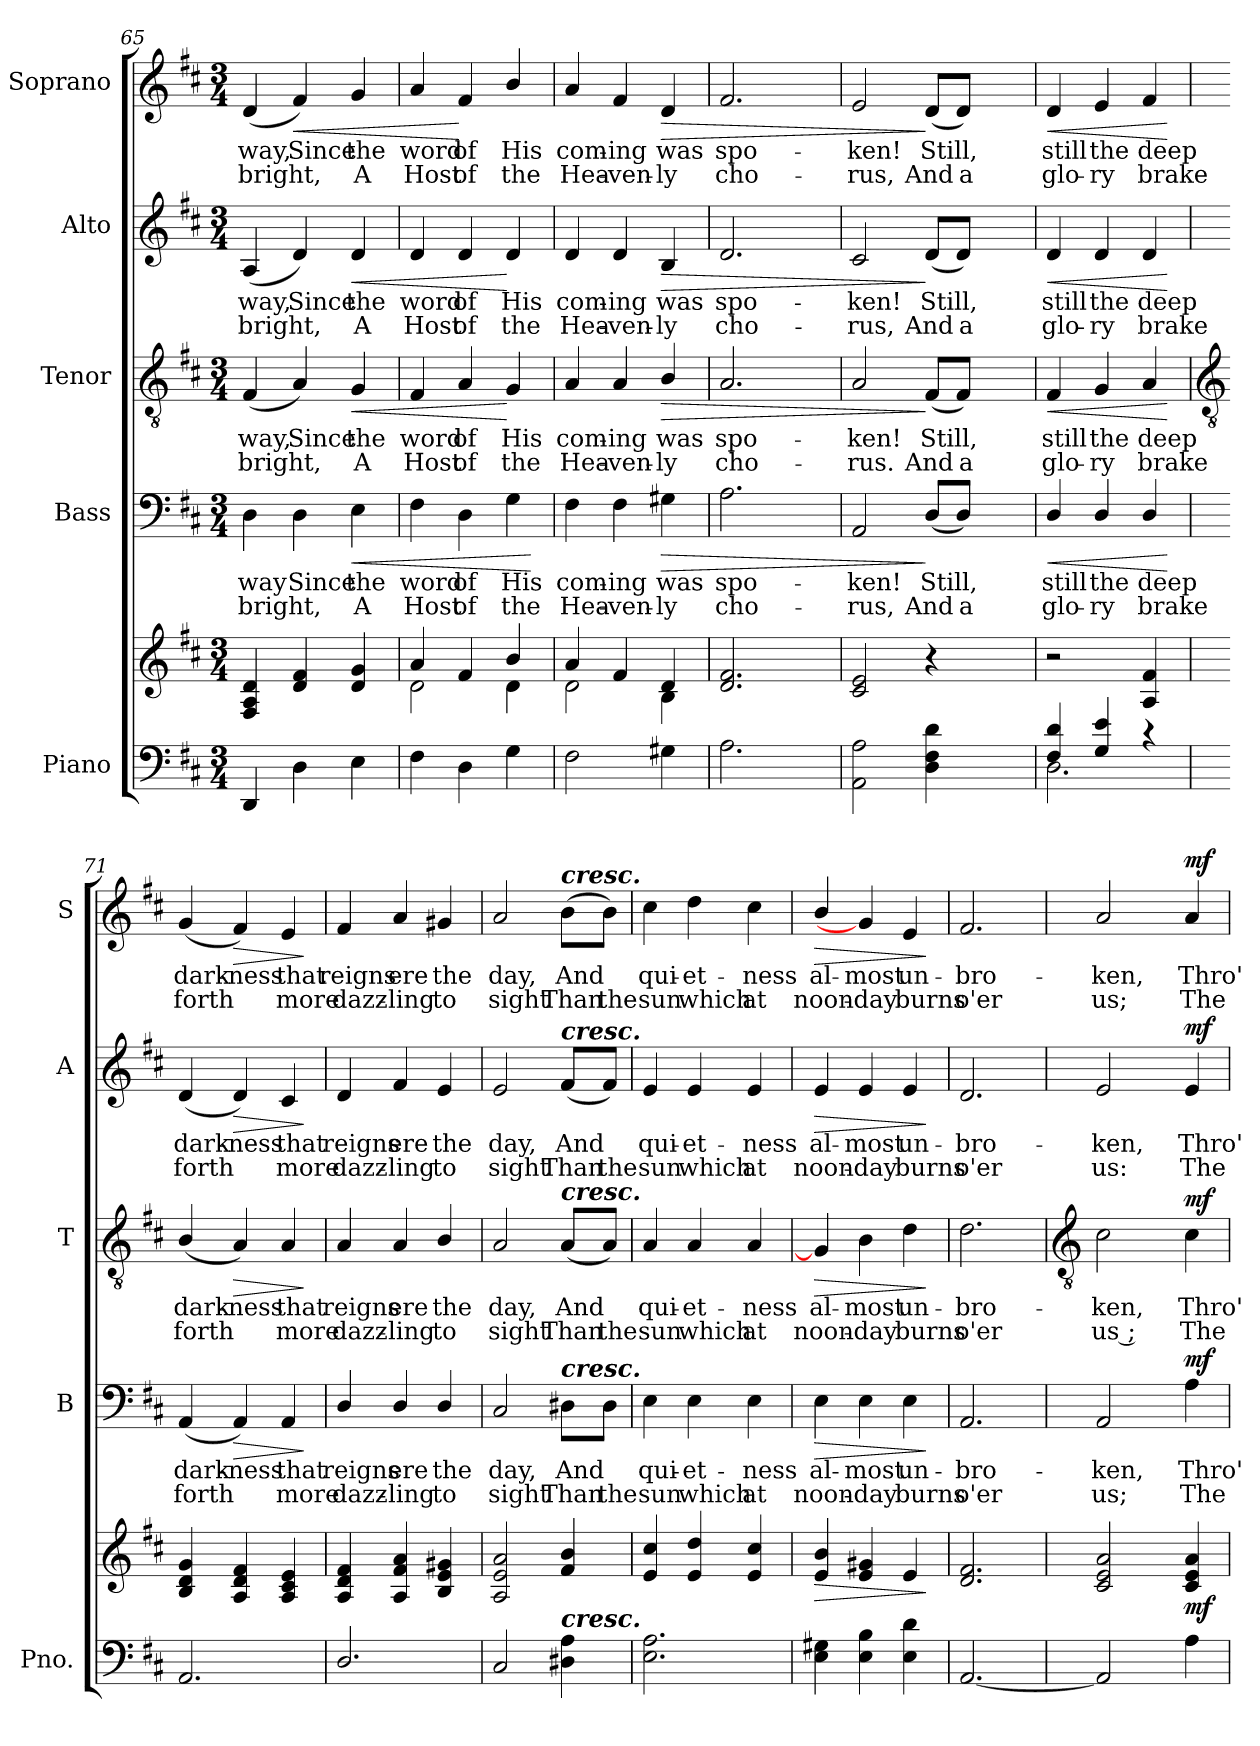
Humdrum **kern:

**kern	**kern	**dynam	**kern	**text	**text	**dynam	**kern	**text	**text	**dynam	**kern	**text	**text	**dynam	**kern	**text	**text	**dynam
*part5	*part5	*part5	*part4	*part4	*part4	*part4	*part3	*part3	*part3	*part3	*part2	*part2	*part2	*part2	*part1	*part1	*part1	*part1
*staff6	*staff5	*staff5/6	*staff4	*staff4	*staff4	*staff4	*staff3	*staff3	*staff3	*staff3	*staff2	*staff2	*staff2	*staff2	*staff1	*staff1	*staff1	*staff1
*I"Piano	*	*	*I"Bass	*	*	*	*I"Tenor	*	*	*	*I"Alto	*	*	*	*I"Soprano	*	*	*
*I'Pno.	*	*	*I'B	*	*	*	*I'T	*	*	*	*I'A	*	*	*	*I'S	*	*	*
*clefF4	*clefG2	*	*clefF4	*	*	*	*clefGv2	*	*	*	*clefG2	*	*	*	*clefG2	*	*	*
*k[f#c#]	*k[f#c#]	*	*k[f#c#]	*	*	*	*k[f#c#]	*	*	*	*k[f#c#]	*	*	*	*k[f#c#]	*	*	*
*D:	*D:	*	*D:	*	*	*	*D:	*	*	*	*D:	*	*	*	*D:	*	*	*
*M3/4	*M3/4	*	*M3/4	*	*	*	*M3/4	*	*	*	*M3/4	*	*	*	*M3/4	*	*	*
=65	=65	=65	=65	=65	=65	=65	=65	=65	=65	=65	=65	=65	=65	=65	=65	=65	=65	=65
*^	*^	*	*	*	*	*	*	*	*	*	*	*	*	*	*	*	*	*
!	!	!	!LO:N:vis=1	!	!	!LO:LY:b	!LO:LY:b	!	!	!LO:LY:b	!LO:LY:b	!	!	!LO:LY:b	!LO:LY:b	!	!	!LO:LY:b	!LO:LY:b	!
4DD	2.ryy	4F#/ 4A/ 4d/	2.ryy	.	4D	way	bright,	.	(<4F#	way,	bright,	.	(<4A	way,	bright,	.	(<4d	way,	bright,	.
!	!	!	!	!	!	!LO:LY:b	!	!	!	!LO:LY:b	!	!	!	!LO:LY:b	!	!	!	!LO:LY:b	!	!LO:HP:b
4D\	.	4d 4f#	.	.	4D	Since	.	.	4A)	Since	.	.	4d)	Since	.	.	4f#)	Since	.	<
!	!	!	!	!	!	!LO:LY:b	!LO:LY:b	!LO:HP:b	!	!LO:LY:b	!LO:LY:b	!LO:HP:b	!	!LO:LY:b	!LO:LY:b	!LO:HP:b	!	!LO:LY:b	!LO:LY:b	!
4E\	.	4d 4g	.	.	4E	the	A	<	4G	the	A	<	4d	the	A	<	4g	the	A	.
=66	=66	=66	=66	=66	=66	=66	=66	=66	=66	=66	=66	=66	=66	=66	=66	=66	=66	=66	=66	=66
!	!	!	!	!	!	!LO:LY:b	!LO:LY:b	!	!	!LO:LY:b	!LO:LY:b	!	!	!LO:LY:b	!LO:LY:b	!	!	!LO:LY:b	!LO:LY:b	!
4F#\	2.ryy	4a	2d\	.	4F#	word	Host	.	4F#	word	Host	.	4d	word	Host	.	4a	word	Host	.
!	!	!	!	!	!	!LO:LY:b	!LO:LY:b	!	!	!LO:LY:b	!LO:LY:b	!	!	!LO:LY:b	!LO:LY:b	!	!	!LO:LY:b	!LO:LY:b	!
4D\	.	4f#	.	.	4D	of	of	.	4A	of	of	.	4d	of	of	.	4f#	of	of	[
!	!	!	!	!	!	!LO:LY:b	!LO:LY:b	!	!	!LO:LY:b	!LO:LY:b	!	!	!LO:LY:b	!LO:LY:b	!	!	!LO:LY:b	!LO:LY:b	!
4G\	.	4b/	4d\	.	4G	His	the	.	4G	His	the	[	4d	His	the	[	4b/	His	the	.
*v	*v	*	*	*	*	*	*	*	*	*	*	*	*	*	*	*	*	*	*	*
*	*v	*v	*	*	*	*	*	*	*	*	*	*	*	*	*	*	*	*	*
.	.	.	.	.	.	[	.	.	.	.	.	.	.	.	.	.	.	.
=67	=67	=67	=67	=67	=67	=67	=67	=67	=67	=67	=67	=67	=67	=67	=67	=67	=67	=67
*^	*^	*	*	*	*	*	*	*	*	*	*	*	*	*	*	*	*	*
!	!	!	!	!	!	!LO:LY:b	!LO:LY:b	!	!	!LO:LY:b	!LO:LY:b	!	!	!LO:LY:b	!LO:LY:b	!	!	!LO:LY:b	!LO:LY:b	!
2F#\	2.ryy	4a	2d\	.	4F#	com-	-Hea-	.	4A	com-	-Hea-	.	4d	com-	-Hea-	.	4a	com-	-Hea-	.
!	!	!	!	!	!	!LO:LY:b	!LO:LY:b	!	!	!LO:LY:b	!LO:LY:b	!	!	!LO:LY:b	!LO:LY:b	!	!	!LO:LY:b	!LO:LY:b	!
.	.	4f#	.	.	4F#	-ing	ven-	.	4A	-ing	ven-	.	4d	-ing	ven-	.	4f#	-ing	ven-	.
!	!	!	!	!	!	!LO:LY:b	!LO:LY:b	!LO:HP:b	!	!LO:LY:b	!LO:LY:b	!LO:HP:b	!	!LO:LY:b	!LO:LY:b	!LO:HP:b	!	!LO:LY:b	!LO:LY:b	!LO:HP:b
4G#X\	.	4d	4B\	.	4G#X	-was	ly	>	4B/	-was	ly	>	4B	-was	ly	>	4d	-was	ly	>
=68	=68	=68	=68	=68	=68	=68	=68	=68	=68	=68	=68	=68	=68	=68	=68	=68	=68	=68	=68	=68
!	!	!	!	!	!	!LO:LY:b	!LO:LY:b	!	!	!LO:LY:b	!LO:LY:b	!	!	!LO:LY:b	!LO:LY:b	!	!	!LO:LY:b	!LO:LY:b	!
2.A\	2.ryy	2.d 2.f#	2ryy	.	2.A	spo-	-cho-	.	2.A	spo-	-cho-	.	2.d	spo-	-cho-	.	2.f#	spo-	-cho-	.
.	.	.	4ryy	.	.	.	.	.	.	.	.	.	.	.	.	.	.	.	.	.
=69	=69	=69	=69	=69	=69	=69	=69	=69	=69	=69	=69	=69	=69	=69	=69	=69	=69	=69	=69	=69
!	!	!	!	!	!	!LO:LY:b	!LO:LY:b	!	!	!LO:LY:b	!LO:LY:b	!	!	!LO:LY:b	!LO:LY:b	!	!	!LO:LY:b	!LO:LY:b	!
2AA 2A	2.ryy	2c# 2e	2ryy	.	2AA	-ken!	rus,	.	2A	-ken!	rus.	.	2c#	-ken!	rus,	.	2e	-ken!	rus,	.
!	!	!	!	!	!	!LO:LY:b	!LO:LY:b	!	!	!LO:LY:b	!LO:LY:b	!	!	!LO:LY:b	!LO:LY:b	!	!	!LO:LY:b	!LO:LY:b	!
4D 4F# 4d	.	4r	4ryy	.	(<8D/L	Still,	And	]	(<8F#/L	Still,	And	]	(<8d/L	Still,	And	]	(<8d/L	Still,	And	]
!	!	!	!	!	!	!	!LO:LY:b	!	!	!	!LO:LY:b	!	!	!	!LO:LY:b	!	!	!	!LO:LY:b	!
.	.	.	.	.	8D/J)	.	a	.	8F#/J)	.	a	.	8d/J)	.	a	.	8d/J)	.	a	.
4ryy	4ryy	4ryy	4ryy	.	4ryy	.	.	.	4ryy	.	.	.	4ryy	.	.	.	4ryy	.	.	.
=70	=70	=70	=70	=70	=70	=70	=70	=70	=70	=70	=70	=70	=70	=70	=70	=70	=70	=70	=70	=70
!	!	!	!	!	!	!LO:LY:b	!LO:LY:b	!LO:HP:b	!	!LO:LY:b	!LO:LY:b	!LO:HP:b	!	!LO:LY:b	!LO:LY:b	!LO:HP:b	!	!LO:LY:b	!LO:LY:b	!LO:HP:b
4F#/ 4d/	2.D\	2r	4ryy	.	4D/	still	glo-	<	4F#	still	glo-	<	4d	still	glo-	<	4d	still	glo-	<
!	!	!	!	!	!	!LO:LY:b	!LO:LY:b	!	!	!LO:LY:b	!LO:LY:b	!	!	!LO:LY:b	!LO:LY:b	!	!	!LO:LY:b	!LO:LY:b	!
4G/ 4e/	.	.	4ryy	.	4D/	-the	ry	.	4G	-the	ry	.	4d	-the	ry	.	4e	-the	ry	.
!	!	!	!	!	!	!LO:LY:b	!LO:LY:b	!	!	!LO:LY:b	!LO:LY:b	!	!	!LO:LY:b	!LO:LY:b	!	!	!LO:LY:b	!LO:LY:b	!
4r	.	4A 4f#	4ryy	.	4D/	deep	brake	.	4A	deep	brake	.	4d	deep	brake	.	4f#	deep	brake	.
*v	*v	*	*	*	*	*	*	*	*	*	*	*	*	*	*	*	*	*	*	*
*	*v	*v	*	*	*	*	*	*	*	*	*	*	*	*	*	*	*	*	*
.	.	.	.	.	.	[	.	.	.	[	.	.	.	[	.	.	.	[
!!LO:LB:g=z
=71	=71	=71	=71	=71	=71	=71	=71	=71	=71	=71	=71	=71	=71	=71	=71	=71	=71	=71
*	*	*	*	*	*	*	*clefGv2	*	*	*	*	*	*	*	*	*	*	*
!	!	!	!	!LO:LY:b	!LO:LY:b	!	!	!LO:LY:b	!LO:LY:b	!	!	!LO:LY:b	!LO:LY:b	!	!	!LO:LY:b	!LO:LY:b	!
2.AA	4B 4d 4g	.	(<4AA	dark-	-forth	.	(<4B/	dark-	-forth	.	(<4d	dark-	-forth	.	(<4g	dark-	-forth	.
!	!	!	!	!LO:LY:b	!	!LO:HP:b	!	!LO:LY:b	!	!LO:HP:b	!	!LO:LY:b	!	!LO:HP:b	!	!LO:LY:b	!	!LO:HP:b
.	4A 4d 4f#	.	4AA)	ness	.	>	4A)	ness	.	>	4d)	ness	.	>	4f#)	ness	.	>
!	!	!	!	!LO:LY:b	!LO:LY:b	!	!	!LO:LY:b	!LO:LY:b	!	!	!LO:LY:b	!LO:LY:b	!	!	!LO:LY:b	!LO:LY:b	!
.	4A 4c# 4e	.	4AA	that	more	.	4A	that	more	.	4c#	that	more	.	4e	that	more	.
.	.	.	.	.	.	]	.	.	.	]	.	.	.	]	.	.	.	]
=72	=72	=72	=72	=72	=72	=72	=72	=72	=72	=72	=72	=72	=72	=72	=72	=72	=72	=72
!	!	!	!	!LO:LY:b	!LO:LY:b	!	!	!LO:LY:b	!LO:LY:b	!	!	!LO:LY:b	!LO:LY:b	!	!	!LO:LY:b	!LO:LY:b	!
2.D/	4A 4d 4f#	.	4D/	reigns	dazz-	.	4A	reigns	dazz-	.	4d	reigns	dazz-	.	4f#	reigns	dazz-	.
!	!	!	!	!LO:LY:b	!LO:LY:b	!	!	!LO:LY:b	!LO:LY:b	!	!	!LO:LY:b	!LO:LY:b	!	!	!LO:LY:b	!LO:LY:b	!
.	4A 4f# 4a	.	4D/	-ere	ling	.	4A	-ere	ling	.	4f#	-ere	ling	.	4a	-ere	ling	.
!	!	!	!	!LO:LY:b	!LO:LY:b	!	!	!LO:LY:b	!LO:LY:b	!	!	!LO:LY:b	!LO:LY:b	!	!	!LO:LY:b	!LO:LY:b	!
.	4B 4e 4g#X	.	4D/	the	to	.	4B/	the	to	.	4e	the	to	.	4g#X	the	to	.
=73	=73	=73	=73	=73	=73	=73	=73	=73	=73	=73	=73	=73	=73	=73	=73	=73	=73	=73
!	!	!	!	!LO:LY:b	!LO:LY:b	!	!	!LO:LY:b	!LO:LY:b	!	!	!LO:LY:b	!LO:LY:b	!	!	!LO:LY:b	!LO:LY:b	!
2C#	2A 2e 2a	.	2C#	day,	sight	.	2A	day,	sight	.	2e	day,	sight	.	2a	day,	sight	.
!	!	!	!	!	!	!	!	!	!	!	!	!	!	!	!LO:TX:a:Bi:t=cresc.	!	!	!
!	!	!	!	!	!	!	!	!	!	!	!LO:TX:a:Bi:t=cresc.	!	!	!	!	!	!	!
!	!	!	!	!	!	!	!LO:TX:a:Bi:t=cresc.	!	!	!	!	!	!	!	!	!	!	!
!	!	!	!LO:TX:a:Bi:t=cresc.	!	!	!	!	!	!	!	!	!	!	!	!	!	!	!
!LO:TX:a:Bi:t=cresc.	!	!	!	!	!	!	!	!	!	!	!	!	!	!	!	!	!	!
!	!	!	!	!LO:LY:b	!LO:LY:b	!	!	!LO:LY:b	!LO:LY:b	!	!	!LO:LY:b	!LO:LY:b	!	!	!LO:LY:b	!LO:LY:b	!
4D#X 4A	4f# 4b	.	8D#X\L	And	Than	.	(<8A/L	And	Than	.	(<8f#/L	And	Than	.	(>8b\L	And	Than	.
!	!	!	!	!	!LO:LY:b	!	!	!	!LO:LY:b	!	!	!	!LO:LY:b	!	!	!	!LO:LY:b	!
.	.	.	8D#\J	.	the	.	8A/J)	.	the	.	8f#/J)	.	the	.	8b\J)	.	the	.
=74	=74	=74	=74	=74	=74	=74	=74	=74	=74	=74	=74	=74	=74	=74	=74	=74	=74	=74
!	!	!	!	!LO:LY:b	!LO:LY:b	!	!	!LO:LY:b	!LO:LY:b	!	!	!LO:LY:b	!LO:LY:b	!	!	!LO:LY:b	!LO:LY:b	!
2.E 2.A	4e 4cc#	.	4E	qui-	-sun	.	4A	qui-	-sun	.	4e	qui-	-sun	.	4cc#	qui-	-sun	.
!	!	!	!	!LO:LY:b	!LO:LY:b	!	!	!LO:LY:b	!LO:LY:b	!	!	!LO:LY:b	!LO:LY:b	!	!	!LO:LY:b	!LO:LY:b	!
.	4e 4dd	.	4E	et-	-which	.	4A	et-	-which	.	4e	et-	-which	.	4dd	et-	-which	.
!	!	!	!	!LO:LY:b	!LO:LY:b	!	!	!LO:LY:b	!LO:LY:b	!	!	!LO:LY:b	!LO:LY:b	!	!	!LO:LY:b	!LO:LY:b	!
.	4e 4cc#	.	4E	ness	at	.	4A	ness	at	.	4e	ness	at	.	4cc#	ness	at	.
=75	=75	=75	=75	=75	=75	=75	=75	=75	=75	=75	=75	=75	=75	=75	=75	=75	=75	=75
!	!	!LO:HP:b	!	!LO:LY:b	!LO:LY:b	!LO:HP:b	!	!LO:LY:b	!LO:LY:b	!LO:HP:b	!	!LO:LY:b	!LO:LY:b	!LO:HP:b	!	!LO:LY:b	!LO:LY:b	!LO:HP:b
4E 4G#X	4e 4b	>	4E	al-	-noon-	>	4G#]	al-	-noon-	>	4e	al-	-noon-	>	4b/	al-	-noon-	>
!	!	!	!	!LO:LY:b	!LO:LY:b	!	!	!LO:LY:b	!LO:LY:b	!	!	!LO:LY:b	!LO:LY:b	!	!	!LO:LY:b	!LO:LY:b	!
4E 4B	4e 4g#X	.	4E	-most	day	.	4B	-most	day	.	4e	-most	day	.	4g#]	-most	day	.
!	!	!	!	!LO:LY:b	!LO:LY:b	!	!	!LO:LY:b	!LO:LY:b	!	!	!LO:LY:b	!LO:LY:b	!	!	!LO:LY:b	!LO:LY:b	!
4E 4d	4e	.	4E	un-	-burns	.	4d	un-	-burns	.	4e	un-	-burns	.	4e	un-	-burns	.
.	.	]	.	.	.	]	.	.	.	]	.	.	.	]	.	.	.	]
=76	=76	=76	=76	=76	=76	=76	=76	=76	=76	=76	=76	=76	=76	=76	=76	=76	=76	=76
!	!	!	!	!LO:LY:b	!LO:LY:b	!	!	!LO:LY:b	!LO:LY:b	!	!	!LO:LY:b	!LO:LY:b	!	!	!LO:LY:b	!LO:LY:b	!
[2.AA	2.d 2.f#	.	2.AA	bro-	-o'er	.	2.d	bro-	-o'er	.	2.d	bro-	-o'er	.	2.f#	bro-	-o'er	.
!!LO:LB:g=z
=77	=77	=77	=77	=77	=77	=77	=77	=77	=77	=77	=77	=77	=77	=77	=77	=77	=77	=77
*	*	*	*	*	*	*	*clefGv2	*	*	*	*	*	*	*	*	*	*	*
*	*^	*	*	*	*	*	*	*	*	*	*	*	*	*	*	*	*	*
!	!	!	!	!	!LO:LY:b	!LO:LY:b	!	!	!LO:LY:b	!LO:LY:b	!	!	!LO:LY:b	!LO:LY:b	!	!	!LO:LY:b	!LO:LY:b	!
2AA]	2c#/ 2e/ 2a/	4ryy	.	2AA	ken,	us;	.	2c#	ken,	us ;	.	2e	ken,	us:	.	2a	ken,	us;	.
.	.	2ryy	.	.	.	.	.	.	.	.	.	.	.	.	.	.	.	.	.
!	!	!	!LO:DY:b	!	!LO:LY:b	!LO:LY:b	!LO:DY:b	!	!LO:LY:b	!LO:LY:b	!LO:DY:b	!	!LO:LY:b	!LO:LY:b	!LO:DY:b	!	!LO:LY:b	!LO:LY:b	!LO:DY:b
4A\	4c#/ 4e/ 4a/	.	mf	4A	Thro'	The	mf	4c#	Thro'	The	mf	4e	Thro'	The	mf	4a	Thro'	The	mf
*	*v	*v	*	*	*	*	*	*	*	*	*	*	*	*	*	*	*	*	*
=	=	=	=	=	=	=	=	=	=	=	=	=	=	=	=	=	=	=
*-	*-	*-	*-	*-	*-	*-	*-	*-	*-	*-	*-	*-	*-	*-	*-	*-	*-	*-
